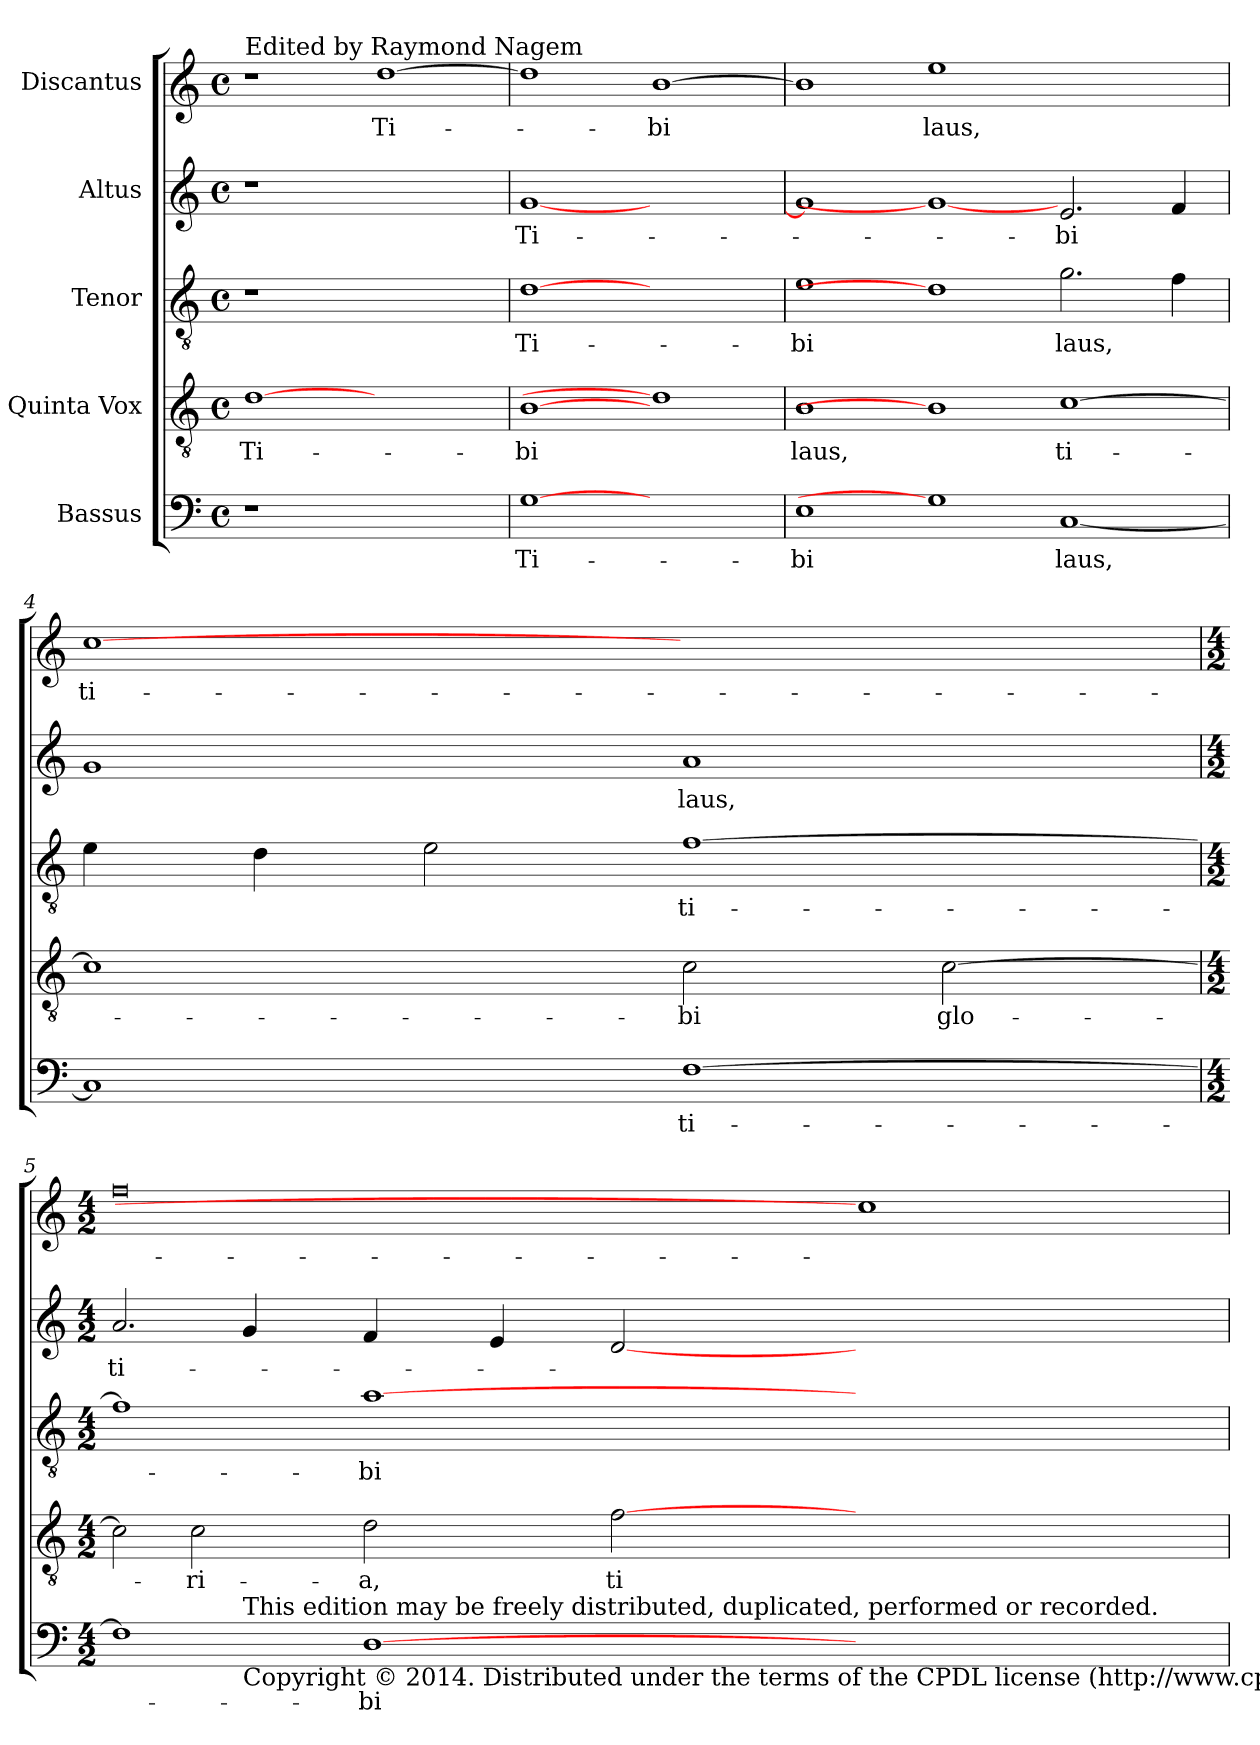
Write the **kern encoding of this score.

**kern	**text	**kern	**text	**kern	**text	**kern	**text	**kern	**text
*part5	*part5	*part4	*part4	*part3	*part3	*part2	*part2	*part1	*part1
*staff5	*staff5	*staff4	*staff4	*staff3	*staff3	*staff2	*staff2	*staff1	*staff1
*I"Bassus	*	*I"Quinta Vox	*	*I"Tenor	*	*I"Altus	*	*I"Discantus	*
!!LO:PB:g=z
*clefF4	*	*clefGv2	*	*clefGv2	*	*clefG2	*	*clefG2	*
*	*	*ITrd7c12	*	*ITrd7c12	*	*	*	*	*
*k[]	*	*k[]	*	*k[]	*	*k[]	*	*k[]	*
*C:	*	*C:	*	*C:	*	*C:	*	*C:	*
*M4/4	*	*M4/4	*	*M4/4	*	*M4/4	*	*M4/4	*
*met(c)	*	*met(c)	*	*met(c)	*	*met(c)	*	*met(c)	*
=1	=1	=1	=1	=1	=1	=1	=1	=1	=1
!LO:N:vis=1	!	!	!	!	!	!	!	!	!
!	!	!	!	!	!	!	!	!LO:TX:a:t=Edited by Raymond Nagem	!
!	!	!	!LO:LY:b:color=#000000	!LO:N:vis=1	!	!LO:N:vis=1	!	!	!
1r	.	[1Di	Ti-	1r	.	1r	.	1r	.
!	!	!	!	!	!	!	!	!	!LO:LY:b:color=#000000
1ryy	.	1ryy	.	1ryy	.	1ryy	.	[1ddi	Ti-
=2	=2	=2	=2	=2	=2	=2	=2	=2	=2
!	!LO:LY:b:color=#000000	!	!	!	!	!	!	!	!
!	!	!	!LO:LY:b:color=#000000	!	!	!	!	!	!
!	!	!	!	!	!LO:LY:b:color=#000000	!	!	!	!
!	!	!	!	!	!	!	!LO:LY:b:color=#000000	!	!
[1Gi	Ti-	[1BBi	-bi	[1Di	Ti-	[1gi	Ti-	1ddi]	.
!	!	!	!	!	!	!	!	!	!LO:LY:b:color=#000000
1ryy	.	1Di]	.	1ryy	.	1ryy	.	[1bi	-bi
=3	=3	=3	=3	=3	=3	=3	=3	=3	=3
!	!LO:LY:b:color=#000000	!	!	!	!	!	!	!	!
!	!	!	!LO:LY:b:color=#000000	!	!	!	!	!	!
!	!	!	!	!	!LO:LY:b:color=#000000	!	!	!	!
1Ei	-bi	1BBi	laus,	1Ei	-bi	1gi]	.	1bi]	.
!	!	!	!	!	!	!	!	!	!LO:LY:b:color=#000000
1Gi]	.	1BBi]	.	1Di]	.	1gi_	.	1eei	laus,
!	!LO:LY:b:color=#000000	!	!	!	!	!	!	!	!
!	!	!	!LO:LY:b:color=#000000	!	!	!	!	!	!
!	!	!	!	!	!LO:LY:b:color=#000000	!	!	!	!
!	!	!	!	!	!	!	!LO:LY:b:color=#000000	!	!
[1Ci	laus,	[1Ci	ti-	2.Gi\	laus,	2.ei/	-bi	1ryy	.
.	.	.	.	4Fi\	.	4fi/	.	.	.
=4	=4	=4	=4	=4	=4	=4	=4	=4	=4
!	!	!	!	!	!	!	!	!	!LO:LY:b:color=#000000
1Ci]	.	1Ci]	.	4Ei\	.	1gi	.	[1cci	ti-
.	.	.	.	4Di\	.	.	.	.	.
.	.	.	.	2Ei\	.	.	.	.	.
!	!LO:LY:b:color=#000000	!	!	!	!	!	!	!	!
!	!	!	!LO:LY:b:color=#000000	!	!	!	!	!	!
!	!	!	!	!	!LO:LY:b:color=#000000	!	!	!	!
!	!	!	!	!	!	!	!LO:LY:b:color=#000000	!	!
[1Fi	ti-	2Ci\	-bi	[1Fi	ti-	1ai	laus,	1ryy	.
!	!	!	!LO:LY:b:color=#000000	!	!	!	!	!	!
.	.	[2Ci\	glo-	.	.	.	.	.	.
!!LO:LB:g=z
=5	=5	=5	=5	=5	=5	=5	=5	=5	=5
*M4/2	*	*M4/2	*	*M4/2	*	*M4/2	*	*M4/2	*
!	!	!	!	!	!	!	!LO:LY:b:color=#000000	!	!
*^	*	*	*	*	*	*	*	*	*
1Fi]	2.ryy	.	2Ci\]	.	1Fi]	.	2.ai/	ti-	0ffi	.
!	!	!	!	!LO:LY:b:color=#000000	!	!	!	!	!	!
.	.	.	2Ci\	-ri-	.	.	.	.	.	.
!	!LO:TX:b:t=Copyright © 2014. Distributed under the terms of the CPDL license (http&colon;//www.cpdl.org).	!	!	!	!	!	!	!	!	!
!	!LO:TX:t=This edition may be freely distributed, duplicated, performed or recorded.	!	!	!	!	!	!	!	!	!
.	1ryy	.	.	.	.	.	4gi/	.	.	.
!	!	!LO:LY:b:color=#000000	!	!	!	!	!	!	!	!
!	!	!	!	!LO:LY:b:color=#000000	!	!	!	!	!	!
!	!	!	!	!	!	!LO:LY:b:color=#000000	!	!	!	!
[1Di	.	-bi-	2Di\	-a,	[1Ai	-bi	4fi/	.	.	.
.	.	.	.	.	.	.	4ei/	.	.	.
!	!	!	!	!LO:LY:b:color=#000000	!	!	!	!	!	!
.	.	.	[2Fi\	ti-	.	.	[2di/	.	.	.
.	1ryy	.	.	.	.	.	.	.	.	.
1ryy	.	.	1ryy	.	1ryy	.	1ryy	.	1cci]	.
.	4ryy	.	.	.	.	.	.	.	.	.
*v	*v	*	*	*	*	*	*	*	*	*
=	=	=	=	=	=	=	=	=	=
*-	*-	*-	*-	*-	*-	*-	*-	*-	*-
